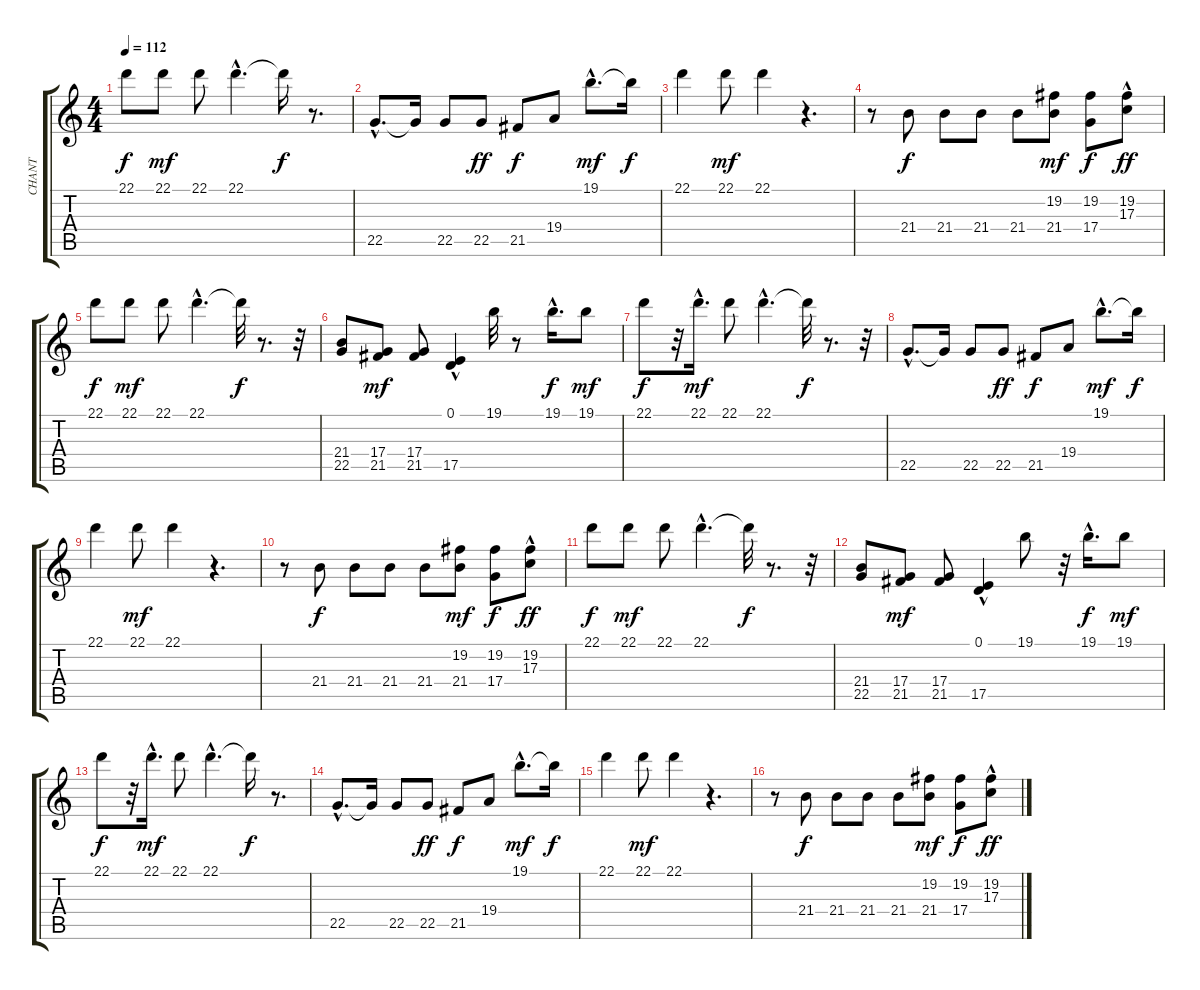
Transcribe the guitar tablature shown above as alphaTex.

\track ("CHANT" "CHANT") {instrument harmonica}
\staff {score tabs}
\tuning (E4 B3 G3 D3 A2 E2) {hide}
\ts (4 4)
\tempo 112
\clef g2
\ks c
22.1.8{dy f} 22.1.8{dy mf} 22.1.8 22.1{hac}.4{d} 22.1{t}.16{dy f} r.8{d} |
22.5{hac}.8{d} 22.5{t}.16 22.5.8 22.5.8{dy ff} 21.5.8{dy f} 19.4.8 19.1{hac}.8{d dy mf} 19.1{t}.16{dy f} |
22.1.4 22.1.8{dy mf} 22.1.4 r.4{d} |
r.8 21.4.8{dy f} 21.4.8 21.4.8 21.4.8 (19.2 21.4).8{dy mf} (19.2 17.4).8{dy f} (19.2 17.3{hac}).8{dy ff} |
22.1.8{dy f} 22.1.8{dy mf} 22.1.8 22.1{hac}.4{d} 22.1{t}.32{dy f} r.8{d} r.32 |
(21.4 22.5).8 (17.4 21.5).8{dy mf} (17.4 21.5).8 (0.1{hac} 17.5).4 19.1.32 r.8 19.1{hac}.16{d dy f} 19.1.8{dy mf} |
22.1.8{dy f} r.32 22.1{hac}.16{d dy mf} 22.1.8 22.1{hac}.4{d} 22.1{t}.32{dy f} r.8{d} r.32 |
22.5{hac}.8{d} 22.5{t}.16 22.5.8 22.5.8{dy ff} 21.5.8{dy f} 19.4.8 19.1{hac}.8{d dy mf} 19.1{t}.16{dy f} |
22.1.4 22.1.8{dy mf} 22.1.4 r.4{d} |
r.8 21.4.8{dy f} 21.4.8 21.4.8 21.4.8 (19.2 21.4).8{dy mf} (19.2 17.4).8{dy f} (19.2 17.3{hac}).8{dy ff} |
22.1.8{dy f} 22.1.8{dy mf} 22.1.8 22.1{hac}.4{d} 22.1{t}.32{dy f} r.8{d} r.32 |
(21.4 22.5).8 (17.4 21.5).8{dy mf} (17.4 21.5).8 (0.1{hac} 17.5).4 19.1.8 r.32 19.1{hac}.16{d dy f} 19.1.8{dy mf} |
22.1.8{dy f} r.32 22.1{hac}.16{d dy mf} 22.1.8 22.1{hac}.4{d} 22.1{t}.16{dy f} r.8{d} |
22.5{hac}.8{d} 22.5{t}.16 22.5.8 22.5.8{dy ff} 21.5.8{dy f} 19.4.8 19.1{hac}.8{d dy mf} 19.1{t}.16{dy f} |
22.1.4 22.1.8{dy mf} 22.1.4 r.4{d} |
r.8 21.4.8{dy f} 21.4.8 21.4.8 21.4.8 (19.2 21.4).8{dy mf} (19.2 17.4).8{dy f} (19.2 17.3{hac}).8{dy ff}
